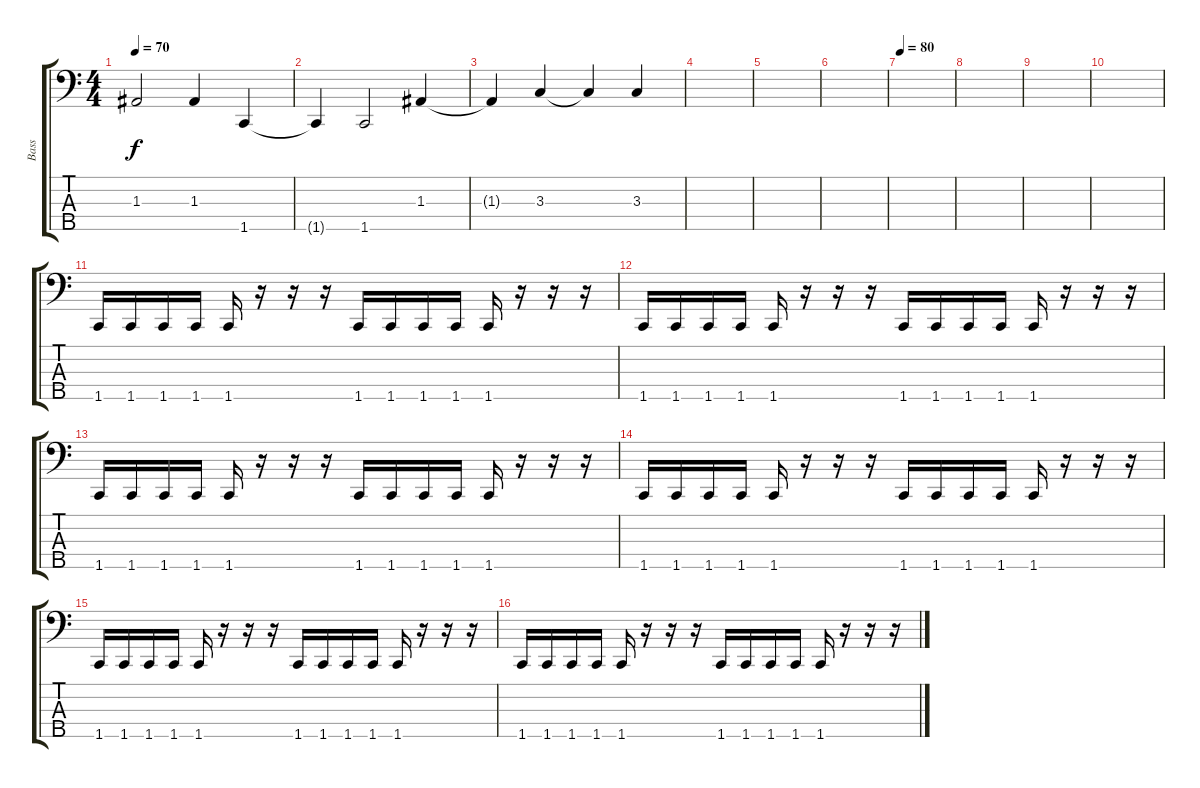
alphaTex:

\track ("Bass" "Bass") {instrument electricbassfinger}
\staff {score tabs}
\tuning (G2 D2 A1 E1 B0) {hide}
\ts (4 4)
\tempo 70
\clef f4
\ks c
1.3.2{dy f} 1.3.4 1.5.4 |
1.5{t}.4 1.5.2 1.3.4 |
1.3{t}.4 3.3.4 3.3{t}.4 3.3.4 |
|
|
|
\tempo 80
|
|
|
|
1.5.16 1.5.16 1.5.16 1.5.16 1.5.16 r.16 r.16 r.16 1.5.16 1.5.16 1.5.16 1.5.16 1.5.16 r.16 r.16 r.16 |
1.5.16 1.5.16 1.5.16 1.5.16 1.5.16 r.16 r.16 r.16 1.5.16 1.5.16 1.5.16 1.5.16 1.5.16 r.16 r.16 r.16 |
1.5.16 1.5.16 1.5.16 1.5.16 1.5.16 r.16 r.16 r.16 1.5.16 1.5.16 1.5.16 1.5.16 1.5.16 r.16 r.16 r.16 |
1.5.16 1.5.16 1.5.16 1.5.16 1.5.16 r.16 r.16 r.16 1.5.16 1.5.16 1.5.16 1.5.16 1.5.16 r.16 r.16 r.16 |
1.5.16 1.5.16 1.5.16 1.5.16 1.5.16 r.16 r.16 r.16 1.5.16 1.5.16 1.5.16 1.5.16 1.5.16 r.16 r.16 r.16 |
1.5.16 1.5.16 1.5.16 1.5.16 1.5.16 r.16 r.16 r.16 1.5.16 1.5.16 1.5.16 1.5.16 1.5.16 r.16 r.16 r.16
